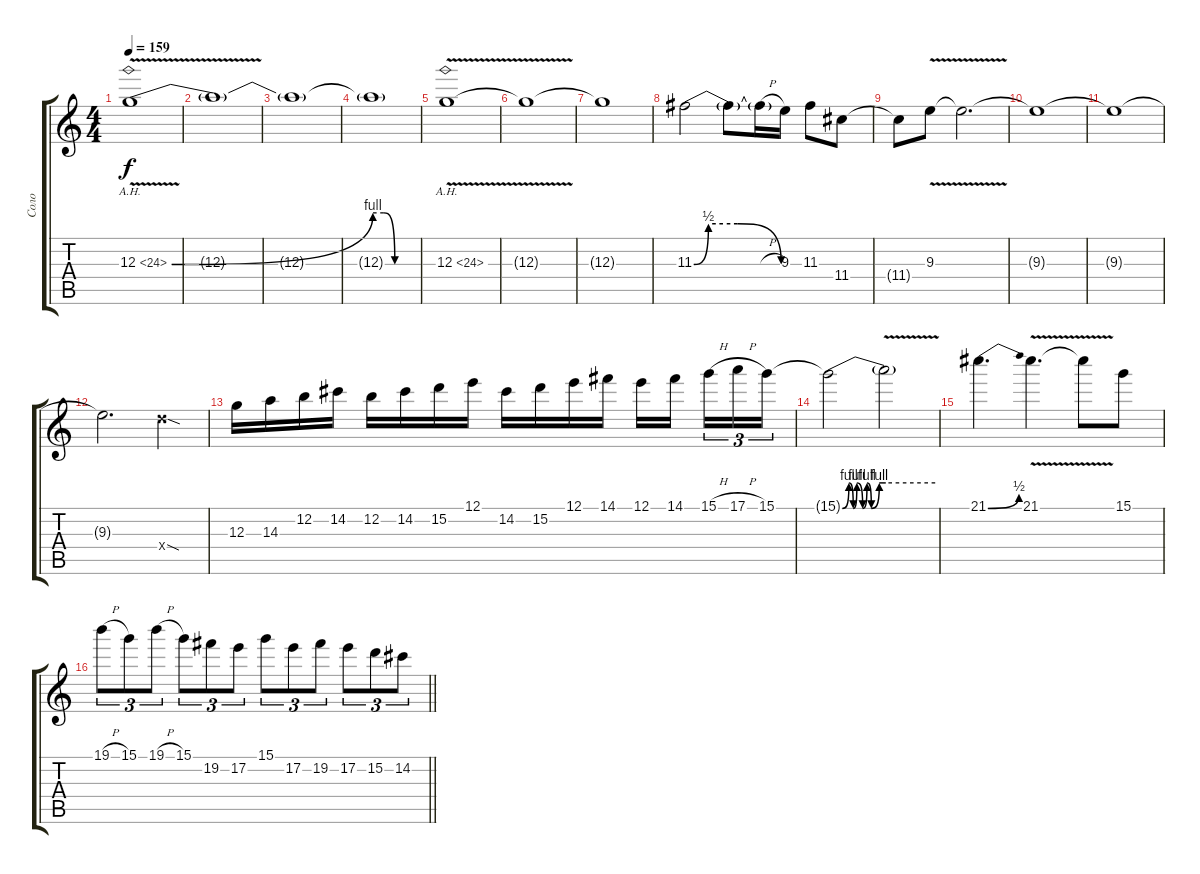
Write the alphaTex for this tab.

\track ("Соло" "Соло") {instrument distortionguitar}
\staff {score tabs}
\tuning (E4 B3 G3 D3 A2 E2) {hide}
\ts (4 4)
\tempo 159
\clef g2
\ks c
12.3{be (bend 0 0 60 4) ah 12 v}.1{dy f instrument distortionguitar} |
12.3{t}.1 |
12.3{t}.1 |
12.3{be (custom 0 4 15 4 30 0 60 0) t}.1 |
12.3{ah 12 v}.1 |
12.3{t}.1 |
12.3{t}.1 |
11.3{be (custom 0 0 10 2 20 2 30 2 60 0)}.2 11.3{t}.8 11.3{h t}.16 9.3.16 11.3.8 11.4.8 |
11.4{t}.8 9.3{v}.8 9.3{t}.2{d} |
9.3{t}.1 |
9.3{t}.1 |
9.3{t}.2{d} 12.4{sod x}.4 |
12.3.16 14.3.16 12.2.16 14.2.16 12.2.16 14.2.16 15.2.16 12.1.16 14.2.16 15.2.16 12.1.16 14.1.16 12.1.16 14.1.16{beam splitsecondary} 15.1{h}.16{tu (3 2)} 17.1{h}.16{tu (3 2)} 15.1.16{tu (3 2)} |
15.1{be (custom 0 0 9 4 15 0 20 4 28 0 34 4 40 0 51 4 60 4) t}.2 15.1{be (hold 0 4 60 4) v t}.2 |
21.1{be (bend 0 0 60 2)}.4{d} 21.1{v}.4{d} 21.1{t}.8 15.1.8 |
\barLineRight lightlight
19.1{h}.8{tu (3 2)} 15.1.8{tu (3 2)} 19.1{h}.8{tu (3 2)} 15.1.8{tu (3 2)} 19.2.8{tu (3 2)} 17.2.8{tu (3 2)} 15.1.8{tu (3 2)} 17.2.8{tu (3 2)} 19.2.8{tu (3 2)} 17.2.8{tu (3 2)} 15.2.8{tu (3 2)} 14.2.8{tu (3 2)}
